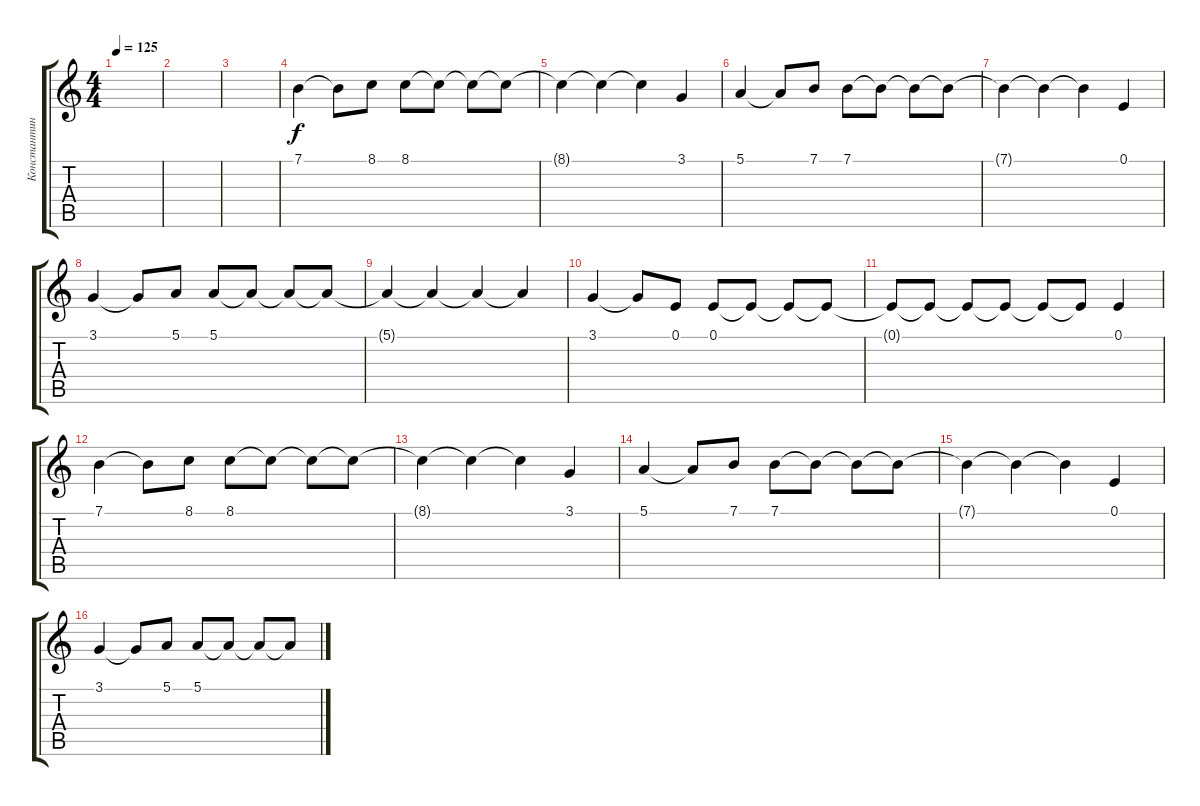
\track ("Константин Бекрев" "Константин") {instrument synthstrings2}
\staff {score tabs}
\tuning (E4 B3 G3 D3 A2 E2) {hide}
\ts (4 4)
\tempo 125
\clef g2
\ks c
|
|
|
7.1.4 7.1{t}.8 8.1.8 8.1.8 8.1{t}.8 8.1{t}.8 8.1{t}.8 |
8.1{t}.4 8.1{t}.4 8.1{t}.4 3.1.4 |
5.1.4 5.1{t}.8 7.1.8 7.1.8 7.1{t}.8 7.1{t}.8 7.1{t}.8 |
7.1{t}.4 7.1{t}.4 7.1{t}.4 0.1.4 |
3.1.4 3.1{t}.8 5.1.8 5.1.8 5.1{t}.8 5.1{t}.8 5.1{t}.8 |
5.1{t}.4 5.1{t}.4 5.1{t}.4 5.1{t}.4 |
3.1.4 3.1{t}.8 0.1.8 0.1.8 0.1{t}.8 0.1{t}.8 0.1{t}.8 |
0.1{t}.8 0.1{t}.8 0.1{t}.8 0.1{t}.8 0.1{t}.8 0.1{t}.8 0.1.4 |
7.1.4 7.1{t}.8 8.1.8 8.1.8 8.1{t}.8 8.1{t}.8 8.1{t}.8 |
8.1{t}.4 8.1{t}.4 8.1{t}.4 3.1.4 |
5.1.4 5.1{t}.8 7.1.8 7.1.8 7.1{t}.8 7.1{t}.8 7.1{t}.8 |
7.1{t}.4 7.1{t}.4 7.1{t}.4 0.1.4 |
3.1.4 3.1{t}.8 5.1.8 5.1.8 5.1{t}.8 5.1{t}.8 5.1{t}.8
